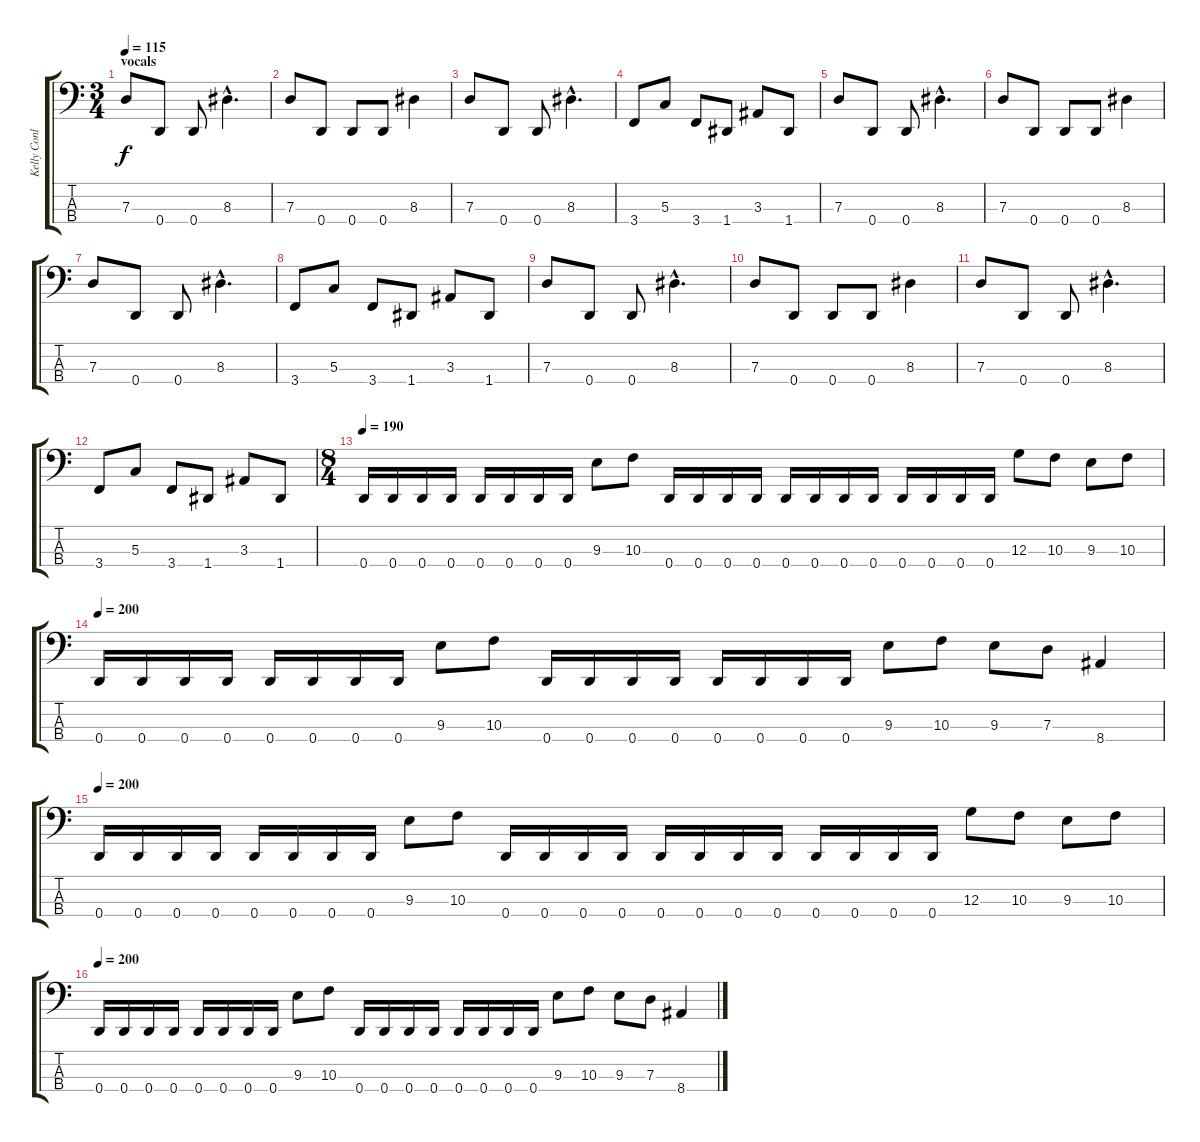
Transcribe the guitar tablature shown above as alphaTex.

\track ("Kelly Conlon" "Kelly Conl") {instrument electricbassfinger}
\staff {score tabs}
\tuning (F2 C2 G1 D1) {hide}
\ts (3 4)
\section ("" "vocals")
\tempo 115
\clef f4
\ks c
7.3.8{dy f} 0.4.8 0.4.8 8.3{hac}.4{d} |
7.3.8 0.4.8 0.4.8 0.4.8 8.3.4 |
7.3.8 0.4.8 0.4.8 8.3{hac}.4{d} |
3.4.8 5.3.8 3.4.8 1.4.8 3.3.8 1.4.8 |
7.3.8 0.4.8 0.4.8 8.3{hac}.4{d} |
7.3.8 0.4.8 0.4.8 0.4.8 8.3.4 |
7.3.8 0.4.8 0.4.8 8.3{hac}.4{d} |
3.4.8 5.3.8 3.4.8 1.4.8 3.3.8 1.4.8 |
7.3.8 0.4.8 0.4.8 8.3{hac}.4{d} |
7.3.8 0.4.8 0.4.8 0.4.8 8.3.4 |
7.3.8 0.4.8 0.4.8 8.3{hac}.4{d} |
3.4.8 5.3.8 3.4.8 1.4.8 3.3.8 1.4.8 |
\ts (8 4)
\tempo 200
\tempo 190
0.4.16 0.4.16 0.4.16 0.4.16 0.4.16 0.4.16 0.4.16 0.4.16 9.3.8 10.3.8 0.4.16 0.4.16 0.4.16 0.4.16 0.4.16 0.4.16 0.4.16 0.4.16 0.4.16 0.4.16 0.4.16 0.4.16 12.3.8 10.3.8 9.3.8 10.3.8 |
\tempo 200
0.4.16 0.4.16 0.4.16 0.4.16 0.4.16 0.4.16 0.4.16 0.4.16 9.3.8 10.3.8 0.4.16 0.4.16 0.4.16 0.4.16 0.4.16 0.4.16 0.4.16 0.4.16 9.3.8 10.3.8 9.3.8 7.3.8 8.4.4 |
\tempo 200
0.4.16 0.4.16 0.4.16 0.4.16 0.4.16 0.4.16 0.4.16 0.4.16 9.3.8 10.3.8 0.4.16 0.4.16 0.4.16 0.4.16 0.4.16 0.4.16 0.4.16 0.4.16 0.4.16 0.4.16 0.4.16 0.4.16 12.3.8 10.3.8 9.3.8 10.3.8 |
\tempo 200
0.4.16 0.4.16 0.4.16 0.4.16 0.4.16 0.4.16 0.4.16 0.4.16 9.3.8 10.3.8 0.4.16 0.4.16 0.4.16 0.4.16 0.4.16 0.4.16 0.4.16 0.4.16 9.3.8 10.3.8 9.3.8 7.3.8 8.4.4
